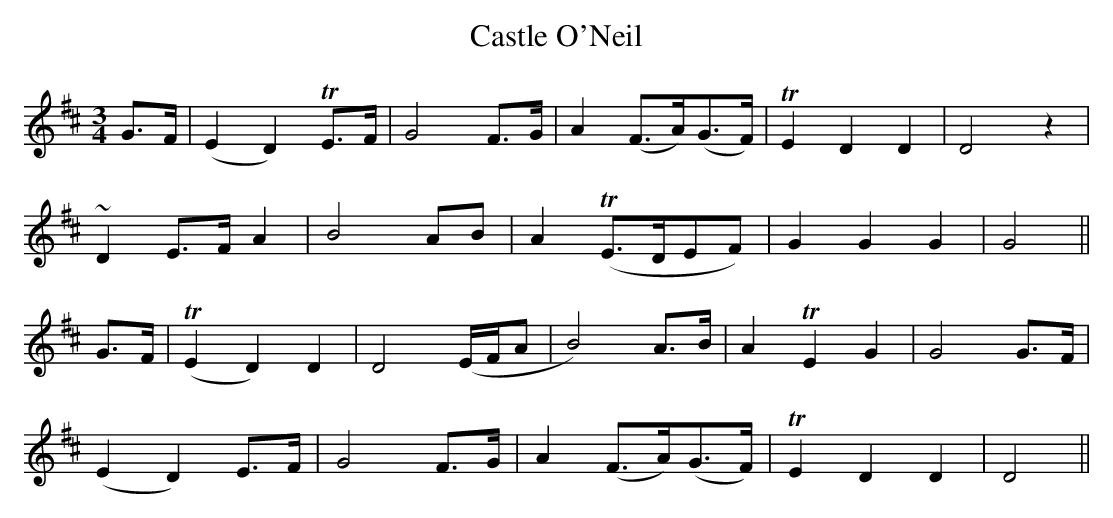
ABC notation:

X:1
T: Castle O'Neil
M: 3/4
L: 1/8
K: Dmaj
G>F|(E2D2) TE>F|G4 F>G|A2 (F>A)(G>F)|TE2D2D2|D4 z2|
~D2 E>F A2|B4 AB|A2 T(E>DEF)|G2G2G2|G4||
G>F|T(E2D2)D2|D4 (E/F/A|B4) A>B|A2TE2G2|G4 G>F|
(E2D2) E>F|G4 F>G|A2 (F>A)(G>F)|TE2D2D2|D4||
